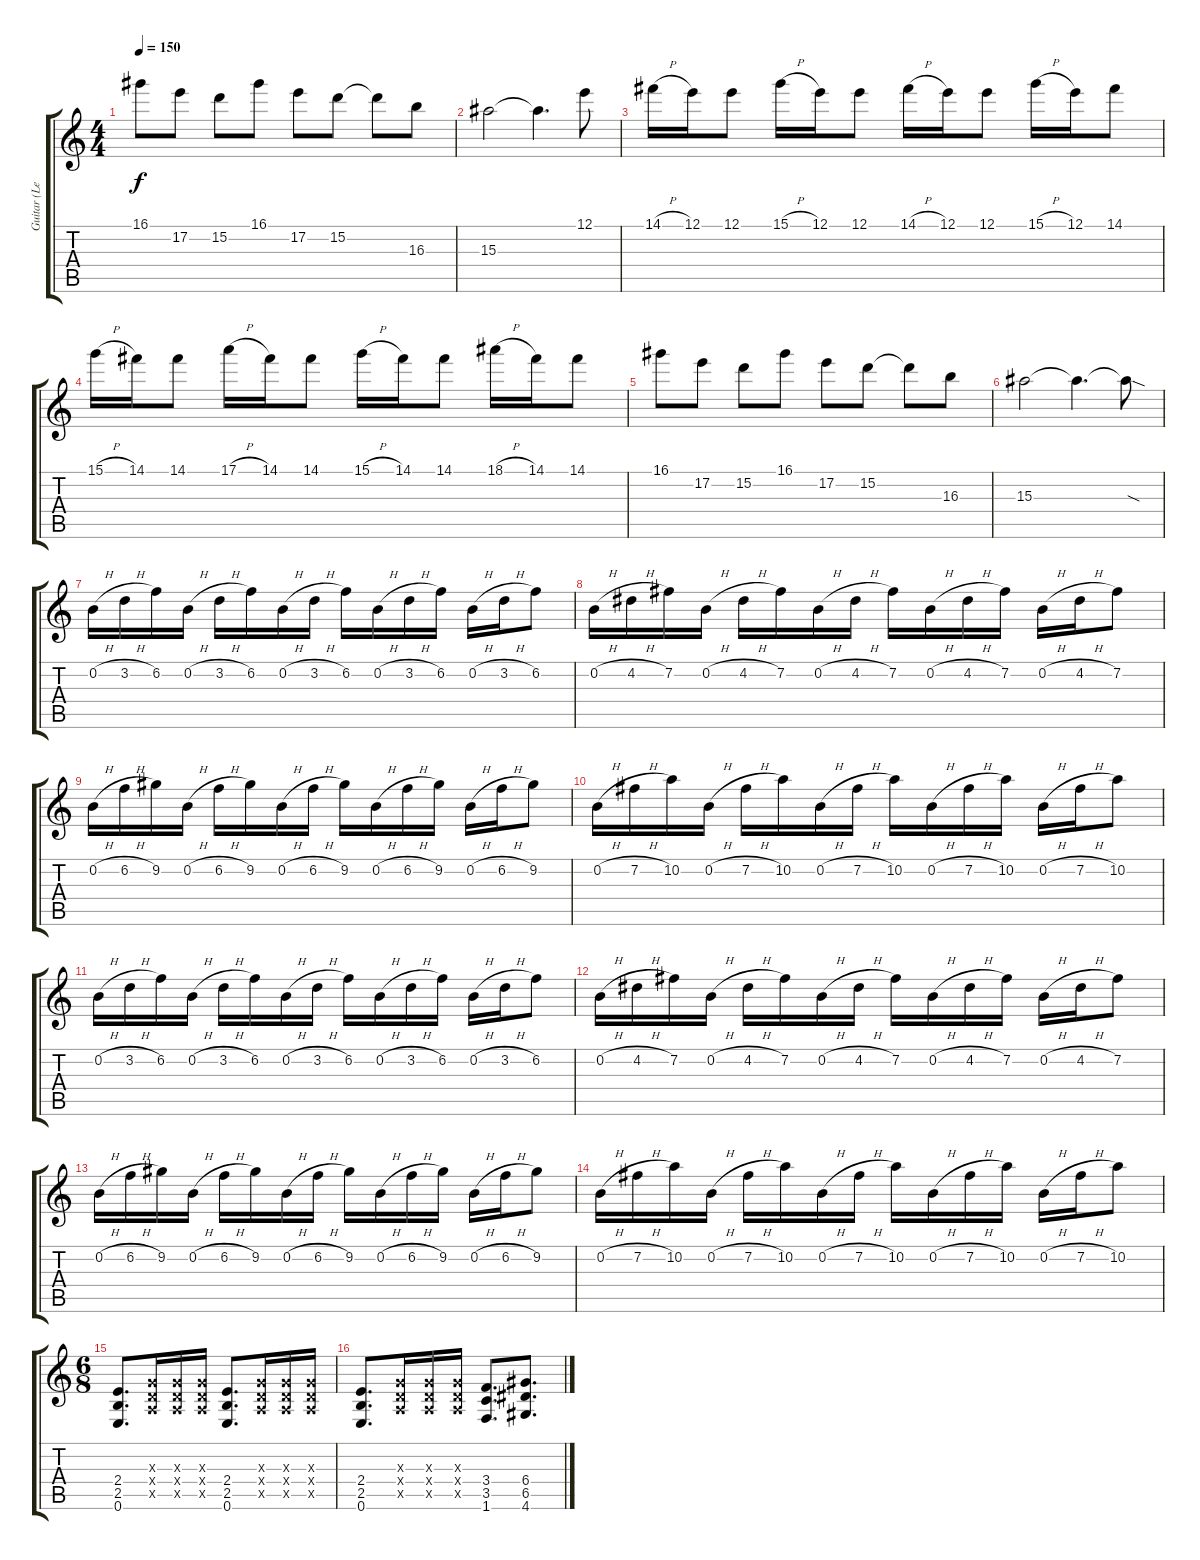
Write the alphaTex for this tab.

\track ("Guitar (Leon)" "Guitar (Le") {instrument distortionguitar}
\staff {score tabs}
\tuning (E4 B3 G3 D3 A2 E2) {hide}
\ts (4 4)
\tempo 150
\clef g2
\ks c
16.1.8{dy f} 17.2.8 15.2.8 16.1.8 17.2.8 15.2.8 15.2{t}.8 16.3.8 |
15.3.2 15.3{t}.4{d} 12.1.8 |
14.1{h}.16 12.1.16 12.1.8 15.1{h}.16 12.1.16 12.1.8 14.1{h}.16 12.1.16 12.1.8 15.1{h}.16 12.1.16 14.1.8 |
15.1{h}.16 14.1.16 14.1.8 17.1{h}.16 14.1.16 14.1.8 15.1{h}.16 14.1.16 14.1.8 18.1{h}.16 14.1.16 14.1.8 |
16.1.8 17.2.8 15.2.8 16.1.8 17.2.8 15.2.8 15.2{t}.8 16.3.8 |
15.3.2 15.3{t}.4{d} 15.3{sod t}.8 |
0.2{h}.16 3.2{h}.16 6.2.16 0.2{h}.16 3.2{h}.16 6.2.16 0.2{h}.16 3.2{h}.16 6.2.16 0.2{h}.16 3.2{h}.16 6.2.16 0.2{h}.16 3.2{h}.16 6.2.8 |
0.2{h}.16 4.2{h}.16 7.2.16 0.2{h}.16 4.2{h}.16 7.2.16 0.2{h}.16 4.2{h}.16 7.2.16 0.2{h}.16 4.2{h}.16 7.2.16 0.2{h}.16 4.2{h}.16 7.2.8 |
0.2{h}.16 6.2{h}.16 9.2.16 0.2{h}.16 6.2{h}.16 9.2.16 0.2{h}.16 6.2{h}.16 9.2.16 0.2{h}.16 6.2{h}.16 9.2.16 0.2{h}.16 6.2{h}.16 9.2.8 |
0.2{h}.16 7.2{h}.16 10.2.16 0.2{h}.16 7.2{h}.16 10.2.16 0.2{h}.16 7.2{h}.16 10.2.16 0.2{h}.16 7.2{h}.16 10.2.16 0.2{h}.16 7.2{h}.16 10.2.8 |
0.2{h}.16 3.2{h}.16 6.2.16 0.2{h}.16 3.2{h}.16 6.2.16 0.2{h}.16 3.2{h}.16 6.2.16 0.2{h}.16 3.2{h}.16 6.2.16 0.2{h}.16 3.2{h}.16 6.2.8 |
0.2{h}.16 4.2{h}.16 7.2.16 0.2{h}.16 4.2{h}.16 7.2.16 0.2{h}.16 4.2{h}.16 7.2.16 0.2{h}.16 4.2{h}.16 7.2.16 0.2{h}.16 4.2{h}.16 7.2.8 |
0.2{h}.16 6.2{h}.16 9.2.16 0.2{h}.16 6.2{h}.16 9.2.16 0.2{h}.16 6.2{h}.16 9.2.16 0.2{h}.16 6.2{h}.16 9.2.16 0.2{h}.16 6.2{h}.16 9.2.8 |
0.2{h}.16 7.2{h}.16 10.2.16 0.2{h}.16 7.2{h}.16 10.2.16 0.2{h}.16 7.2{h}.16 10.2.16 0.2{h}.16 7.2{h}.16 10.2.16 0.2{h}.16 7.2{h}.16 10.2.8 |
\ts (6 8)
(2.4 2.5 0.6).8{d} (0.3{x} 0.4{x} 0.5{x}).16 (0.3{x} 0.4{x} 0.5{x}).16 (0.3{x} 0.4{x} 0.5{x}).16 (2.4 2.5 0.6).8{d} (0.3{x} 0.4{x} 0.5{x}).16 (0.3{x} 0.4{x} 0.5{x}).16 (0.3{x} 0.4{x} 0.5{x}).16 |
(2.4 2.5 0.6).8{d} (0.3{x} 0.4{x} 0.5{x}).16 (0.3{x} 0.4{x} 0.5{x}).16 (0.3{x} 0.4{x} 0.5{x}).16 (3.4 3.5 1.6).8{d} (6.4 6.5 4.6).8{d}
